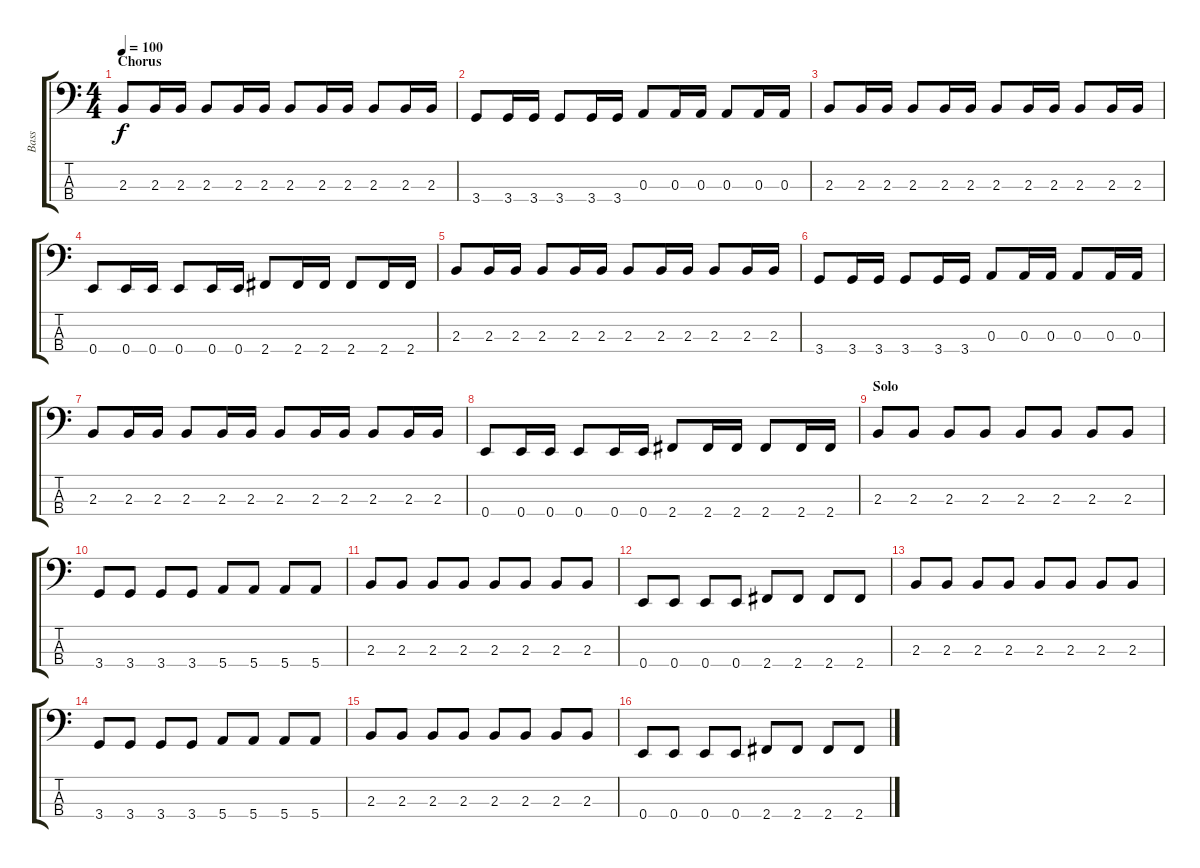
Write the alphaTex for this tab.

\track ("Bass" "Bass") {instrument electricbassfinger}
\staff {score tabs}
\tuning (G2 D2 A1 E1) {hide}
\ts (4 4)
\section ("" "Chorus")
\tempo 100
\clef f4
\ks c
2.3.8{dy f} 2.3.16 2.3.16 2.3.8 2.3.16 2.3.16 2.3.8 2.3.16 2.3.16 2.3.8 2.3.16 2.3.16 |
3.4.8 3.4.16 3.4.16 3.4.8 3.4.16 3.4.16 0.3.8 0.3.16 0.3.16 0.3.8 0.3.16 0.3.16 |
2.3.8 2.3.16 2.3.16 2.3.8 2.3.16 2.3.16 2.3.8 2.3.16 2.3.16 2.3.8 2.3.16 2.3.16 |
0.4.8 0.4.16 0.4.16 0.4.8 0.4.16 0.4.16 2.4.8 2.4.16 2.4.16 2.4.8 2.4.16 2.4.16 |
2.3.8 2.3.16 2.3.16 2.3.8 2.3.16 2.3.16 2.3.8 2.3.16 2.3.16 2.3.8 2.3.16 2.3.16 |
3.4.8 3.4.16 3.4.16 3.4.8 3.4.16 3.4.16 0.3.8 0.3.16 0.3.16 0.3.8 0.3.16 0.3.16 |
2.3.8 2.3.16 2.3.16 2.3.8 2.3.16 2.3.16 2.3.8 2.3.16 2.3.16 2.3.8 2.3.16 2.3.16 |
0.4.8 0.4.16 0.4.16 0.4.8 0.4.16 0.4.16 2.4.8 2.4.16 2.4.16 2.4.8 2.4.16 2.4.16 |
\section ("" "Solo")
2.3.8 2.3.8 2.3.8 2.3.8 2.3.8 2.3.8 2.3.8 2.3.8 |
3.4.8 3.4.8 3.4.8 3.4.8 5.4.8 5.4.8 5.4.8 5.4.8 |
2.3.8 2.3.8 2.3.8 2.3.8 2.3.8 2.3.8 2.3.8 2.3.8 |
0.4.8 0.4.8 0.4.8 0.4.8 2.4.8 2.4.8 2.4.8 2.4.8 |
2.3.8 2.3.8 2.3.8 2.3.8 2.3.8 2.3.8 2.3.8 2.3.8 |
3.4.8 3.4.8 3.4.8 3.4.8 5.4.8 5.4.8 5.4.8 5.4.8 |
2.3.8 2.3.8 2.3.8 2.3.8 2.3.8 2.3.8 2.3.8 2.3.8 |
0.4.8 0.4.8 0.4.8 0.4.8 2.4.8 2.4.8 2.4.8 2.4.8
